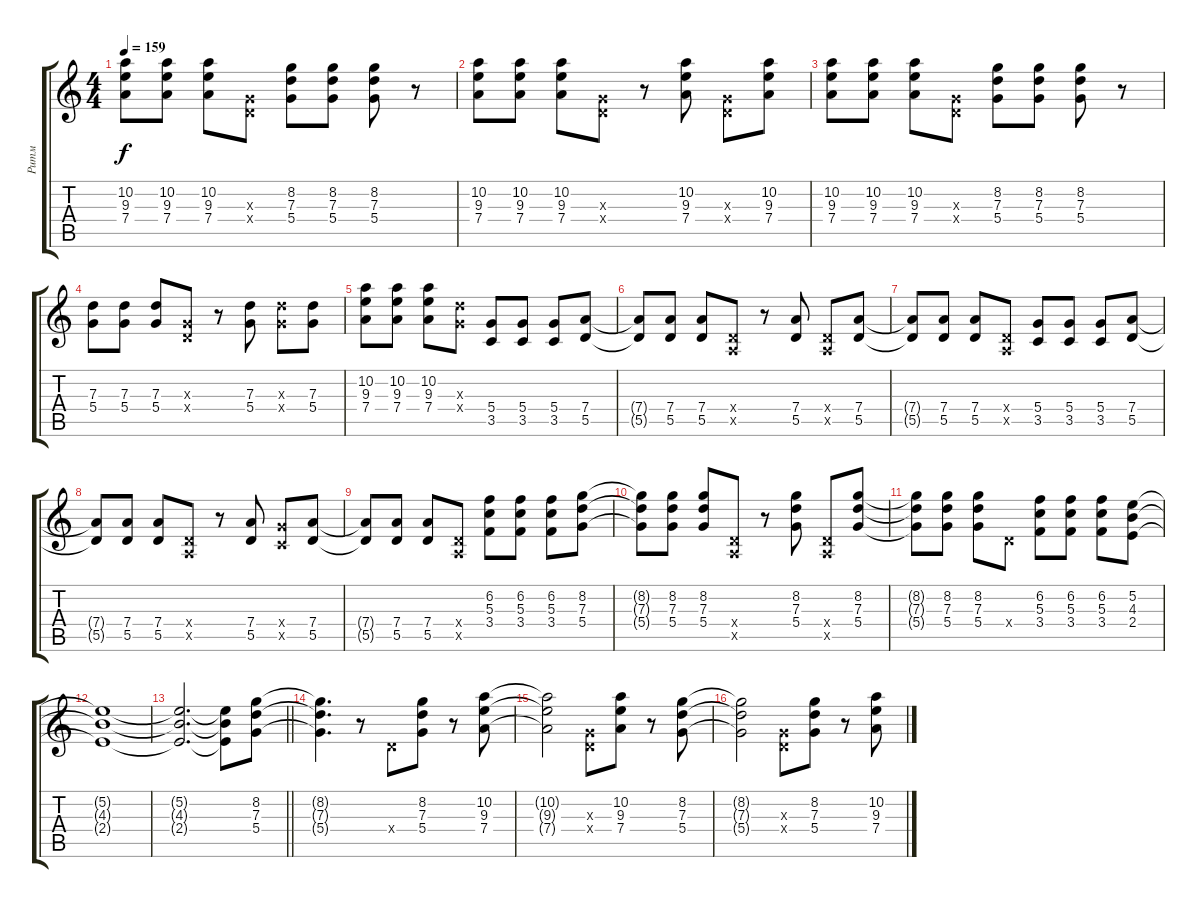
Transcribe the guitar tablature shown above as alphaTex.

\track ("Ритм" "Ритм") {instrument distortionguitar}
\staff {score tabs}
\tuning (E4 B3 G3 D3 A2 E2) {hide}
\ts (4 4)
\tempo 159
\clef g2
\ks c
(10.2 9.3 7.4).8{dy f} (10.2 9.3 7.4).8 (10.2 9.3 7.4).8 (0.3{x} 0.4{x}).8 (8.2 7.3 5.4).8 (8.2 7.3 5.4).8 (8.2 7.3 5.4).8 r.8 |
(10.2 9.3 7.4).8 (10.2 9.3 7.4).8 (10.2 9.3 7.4).8 (0.3{x} 0.4{x}).8 r.8 (10.2 9.3 7.4).8 (0.3{x} 0.4{x}).8 (10.2 9.3 7.4).8 |
(10.2 9.3 7.4).8 (10.2 9.3 7.4).8 (10.2 9.3 7.4).8 (0.3{x} 0.4{x}).8 (8.2 7.3 5.4).8 (8.2 7.3 5.4).8 (8.2 7.3 5.4).8 r.8 |
(7.3 5.4).8 (7.3 5.4).8 (7.3 5.4).8 (0.3{x} 0.4{x}).8 r.8 (7.3 5.4).8 (7.3{x} 5.4{x}).8 (7.3 5.4).8 |
(10.2 9.3 7.4).8 (10.2 9.3 7.4).8 (10.2 9.3 7.4).8 (7.3{x} 5.4{x}).8 (5.4 3.5).8 (5.4 3.5).8 (5.4 3.5).8 (7.4 5.5).8 |
(7.4{t} 5.5{t}).8 (7.4 5.5).8 (7.4 5.5).8 (0.4{x} 0.5{x}).8 r.8 (7.4 5.5).8 (0.4{x} 0.5{x}).8 (7.4 5.5).8 |
(7.4{t} 5.5{t}).8 (7.4 5.5).8 (7.4 5.5).8 (0.4{x} 0.5{x}).8 (5.4 3.5).8 (5.4 3.5).8 (5.4 3.5).8 (7.4 5.5).8 |
(7.4{t} 5.5{t}).8 (7.4 5.5).8 (7.4 5.5).8 (0.4{x} 0.5{x}).8 r.8 (7.4 5.5).8 (5.4{x} 3.5{x}).8 (7.4 5.5).8 |
(7.4{t} 5.5{t}).8 (7.4 5.5).8 (7.4 5.5).8 (0.4{x} 0.5{x}).8 (6.2 5.3 3.4).8 (6.2 5.3 3.4).8 (6.2 5.3 3.4).8 (8.2 7.3 5.4).8 |
(8.2{t} 7.3{t} 5.4{t}).8 (8.2 7.3 5.4).8 (8.2 7.3 5.4).8 (0.4{x} 0.5{x}).8 r.8 (8.2 7.3 5.4).8 (0.4{x} 0.5{x}).8 (8.2 7.3 5.4).8 |
(8.2{t} 7.3{t} 5.4{t}).8 (8.2 7.3 5.4).8 (8.2 7.3 5.4).8 0.4{x}.8 (6.2 5.3 3.4).8 (6.2 5.3 3.4).8 (6.2 5.3 3.4).8 (5.2 4.3 2.4).8 |
(5.2{t} 4.3{t} 2.4{t}).1 |
\barLineRight lightlight
(5.2{t} 4.3{t} 2.4{t}).2{d} (5.2{t} 4.3{t} 2.4{t}).8 (8.2 7.3 5.4).8 |
(8.2{t} 7.3{t} 5.4{t}).4{d} r.8 0.4{x}.8 (8.2 7.3 5.4).8 r.8 (10.2 9.3 7.4).8 |
(10.2{t} 9.3{t} 7.4{t}).2 (0.3{x} 0.4{x}).8 (10.2 9.3 7.4).8 r.8 (8.2 7.3 5.4).8 |
(8.2{t} 7.3{t} 5.4{t}).2 (0.3{x} 0.4{x}).8 (8.2 7.3 5.4).8 r.8 (10.2 9.3 7.4).8
